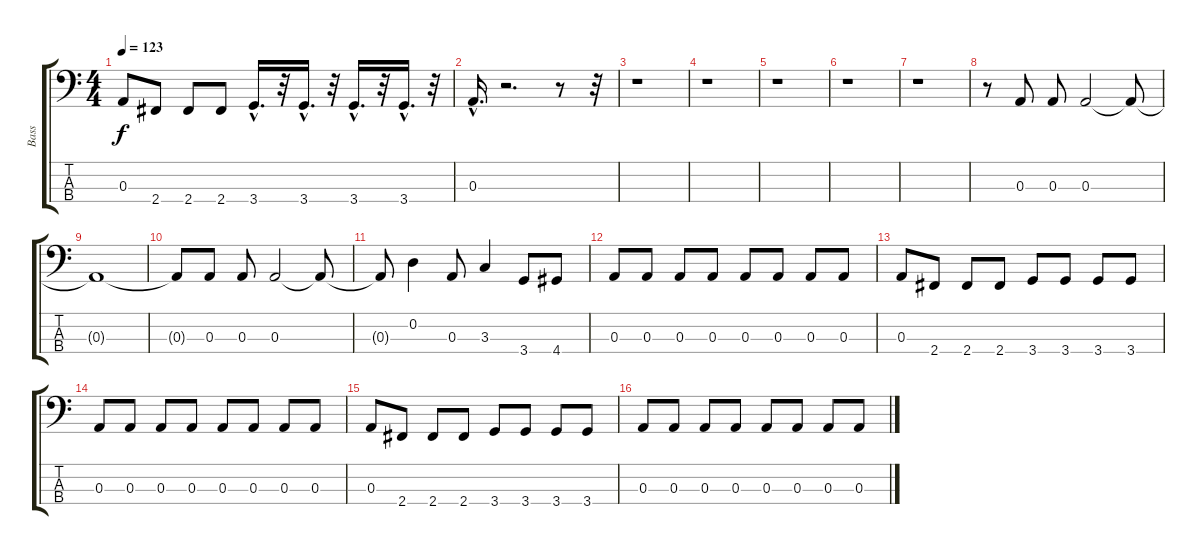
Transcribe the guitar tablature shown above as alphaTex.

\track ("Bass" "Bass") {instrument electricbasspick}
\staff {score tabs}
\tuning (G2 D2 A1 E1) {hide}
\ts (4 4)
\tempo 123
\clef f4
\ks c
0.3.8{dy f} 2.4.8 2.4.8 2.4.8 3.4{hac}.16{d} r.32 3.4{hac}.16{d} r.32 3.4{hac}.16{d} r.32 3.4{hac}.16{d} r.32 |
0.3{hac}.16{d} r.2{d} r.8 r.32 |
r.1 |
r.1 |
r.1 |
r.1 |
r.1 |
r.8 0.3.8 0.3.8 0.3.2 0.3{t}.8 |
0.3{t}.1 |
0.3{t}.8 0.3.8 0.3.8 0.3.2 0.3{t}.8 |
0.3{t}.8 0.2.4 0.3.8 3.3.4 3.4.8 4.4.8 |
0.3.8 0.3.8 0.3.8 0.3.8 0.3.8 0.3.8 0.3.8 0.3.8 |
0.3.8 2.4.8 2.4.8 2.4.8 3.4.8 3.4.8 3.4.8 3.4.8 |
0.3.8 0.3.8 0.3.8 0.3.8 0.3.8 0.3.8 0.3.8 0.3.8 |
0.3.8 2.4.8 2.4.8 2.4.8 3.4.8 3.4.8 3.4.8 3.4.8 |
0.3.8 0.3.8 0.3.8 0.3.8 0.3.8 0.3.8 0.3.8 0.3.8
